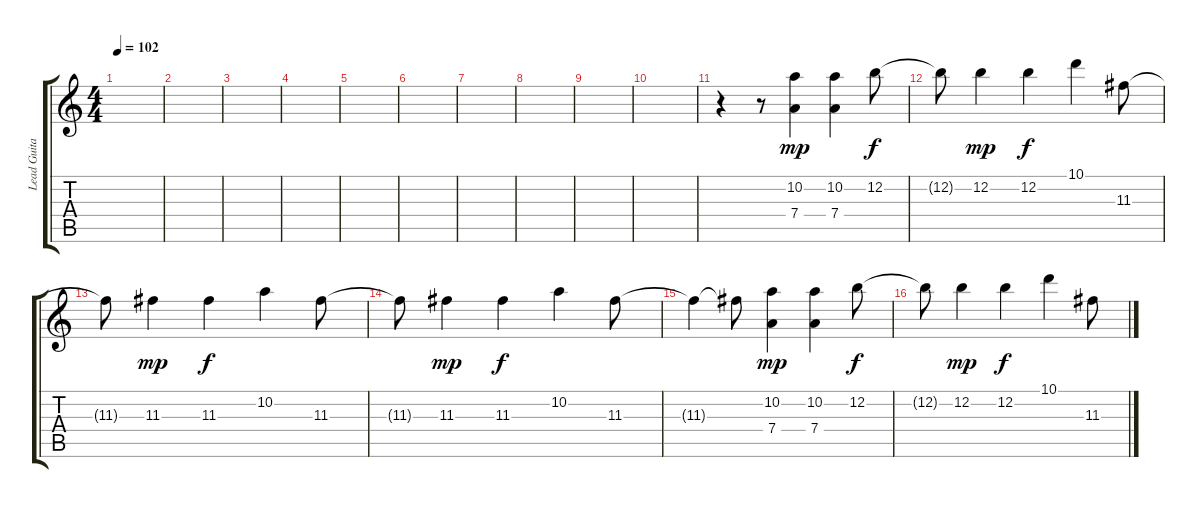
\track ("Lead Guitar" "Lead Guita") {instrument electricguitarjazz}
\staff {score tabs}
\tuning (E4 B3 G3 D3 A2 E2) {hide}
\ts (4 4)
\tempo 102
\clef g2
\ks c
|
|
|
|
|
|
|
|
|
|
r.4 r.8 (10.2 7.4).4{dy mp} (10.2 7.4).4 12.2.8{dy f} |
12.2{t}.8 12.2.4{dy mp} 12.2.4{dy f} 10.1.4 11.3.8 |
11.3{t}.8 11.3.4{dy mp} 11.3.4{dy f} 10.2.4 11.3.8 |
11.3{t}.8 11.3.4{dy mp} 11.3.4{dy f} 10.2.4 11.3.8 |
11.3{t}.4 11.3{t}.8 (10.2 7.4).4{dy mp} (10.2 7.4).4 12.2.8{dy f} |
12.2{t}.8 12.2.4{dy mp} 12.2.4{dy f} 10.1.4 11.3.8
